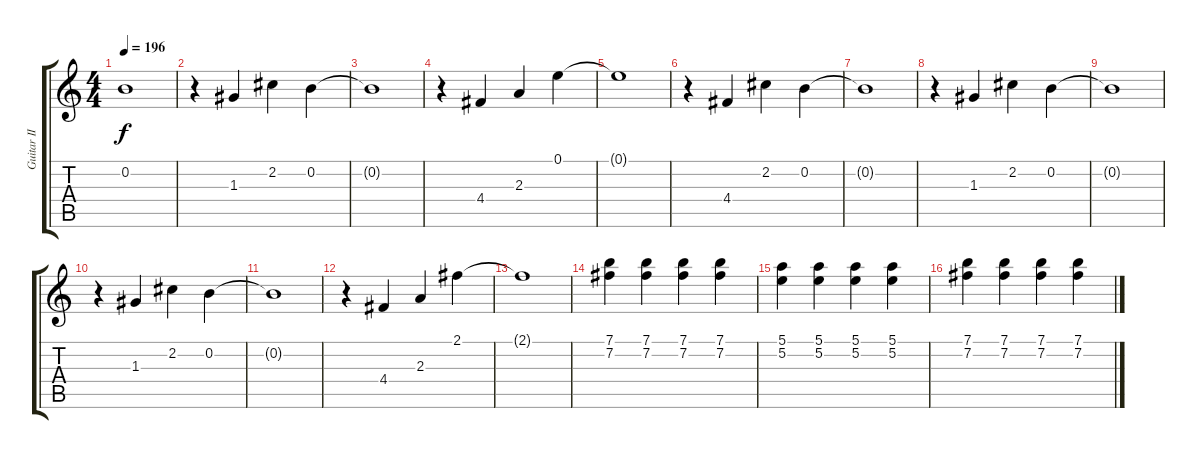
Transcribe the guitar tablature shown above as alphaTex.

\track ("Guitar II (Inoran)" "Guitar II ") {instrument electricguitarclean}
\staff {score tabs}
\tuning (E4 B3 G3 D3 A2 E2) {hide}
\ts (4 4)
\tempo 196
\clef g2
\ks c
0.2{t}.1{dy f} |
r.4 1.3.4 2.2.4 0.2.4 |
0.2{t}.1 |
r.4 4.4.4 2.3.4 0.1.4 |
0.1{t}.1 |
r.4 4.4.4 2.2.4 0.2.4 |
0.2{t}.1 |
r.4 1.3.4 2.2.4 0.2.4 |
0.2{t}.1 |
r.4 1.3.4 2.2.4 0.2.4 |
0.2{t}.1 |
r.4 4.4.4 2.3.4 2.1.4 |
2.1{t}.1 |
(7.1 7.2).4 (7.1 7.2).4 (7.1 7.2).4 (7.1 7.2).4 |
(5.1 5.2).4 (5.1 5.2).4 (5.1 5.2).4 (5.1 5.2).4 |
(7.1 7.2).4 (7.1 7.2).4 (7.1 7.2).4 (7.1 7.2).4
